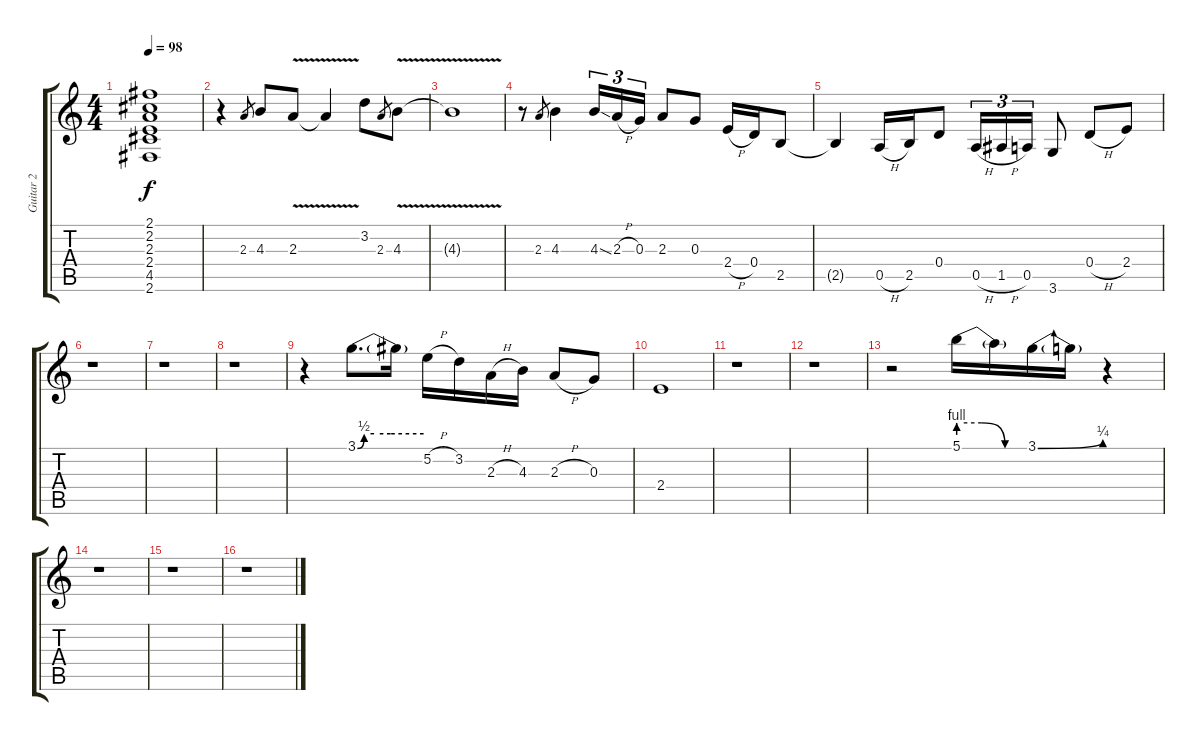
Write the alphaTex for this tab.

\track ("Guitar 2" "Guitar 2") {instrument acousticguitarsteel}
\staff {score tabs}
\tuning (E4 B3 G3 D3 A2 E2) {hide}
\ts (4 4)
\tempo 98
\clef g2
\ks c
(2.1{t} 2.2{t} 2.3{t} 2.4{t} 4.5{t} 2.6{t}).1{dy f} |
r.4 2.3.8{gr} 4.3.8 2.3{v}.8 2.3{t}.4 3.2.8 2.3.8{gr} 4.3{v}.8 |
4.3{t}.1 |
r.8 2.3.8{gr} 4.3.4 4.3{ss}.16{tu (3 2)} 2.3{h}.16{tu (3 2)} 0.3.16{tu (3 2)} 2.3.8 0.3.8 2.4{h}.16 0.4.16 2.5.8 |
2.5{t}.4 0.5{h}.16 2.5.16 0.4.8 0.5{h}.16{tu (3 2)} 1.5{h}.16{tu (3 2)} 0.5.16{tu (3 2)} 3.6.8 0.4{h}.8 2.4.8 |
r.1 |
r.1 |
r.1 |
r.4 3.1{be (custom 0 0 6 2 15 2 30 2 60 2)}.8{d} 3.1{t}.16 5.2{h}.16 3.2.16 2.3{h}.16 4.3.16 2.3{h}.8 0.3.8 |
2.4.1 |
r.1 |
r.1 |
r.2 5.1{be (custom 0 4 20 4 40 0 60 0)}.16 5.1{t}.16 3.1{be (bend 0 0 60 1)}.16 3.1{t}.16 r.4 |
r.1 |
r.1 |
r.1
